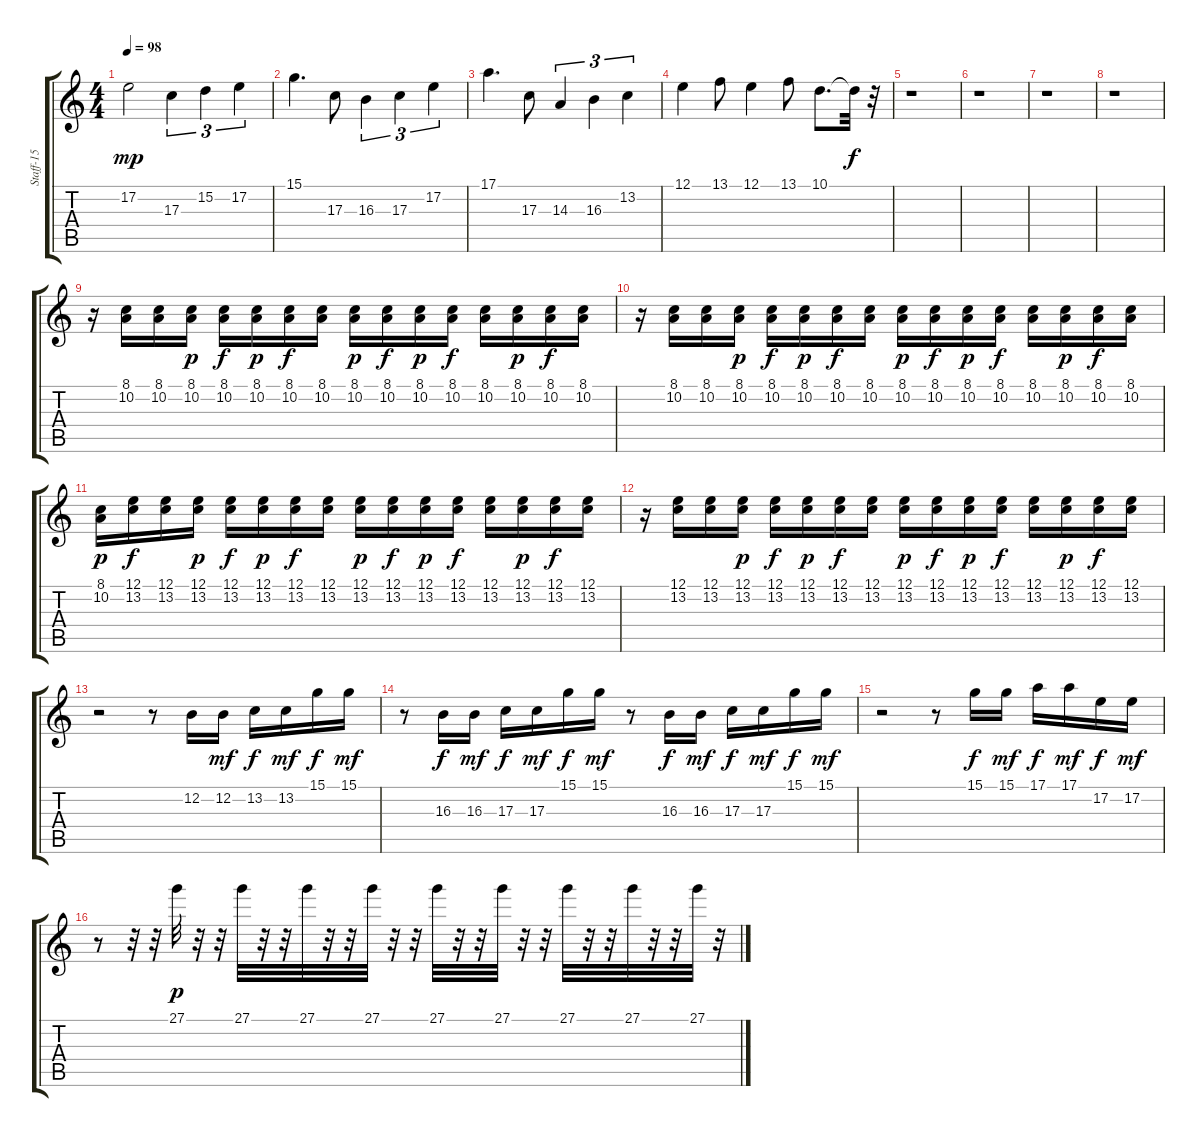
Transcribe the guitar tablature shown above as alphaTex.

\track ("Staff-15" "Staff-15") {instrument electricpiano1}
\staff {score tabs}
\tuning (E4 B3 G3 D3 A2 E2) {hide}
\ts (4 4)
\tempo 98
\clef g2
\ks c
17.2.2{dy mp} 17.3.4{tu (3 2)} 15.2.4{tu (3 2)} 17.2.4{tu (3 2)} |
15.1.4{d} 17.3.8{instrument sopranosax} 16.3.4{tu (3 2)} 17.3.4{tu (3 2)} 17.2.4{tu (3 2)} |
17.1.4{d} 17.3.8{instrument baritonesax} 14.3.4{tu (3 2)} 16.3.4{tu (3 2)} 13.2.4{tu (3 2)} |
12.1.4 13.1.8{volume 12} 12.1.4{volume 12} 13.1.8{volume 9} 10.1.8{d volume 8} 10.1{t}.32{dy f} r.32 |
r.1 |
r.1 |
r.1 |
r.1 |
r.16 (8.1 10.2).16{volume 10 instrument electricpiano1} (8.1 10.2).16 (8.1 10.2).16{dy p volume 10} (8.1 10.2).16{dy f volume 10} (8.1 10.2).16{dy p volume 10} (8.1 10.2).16{dy f volume 10} (8.1 10.2).16{volume 9} (8.1 10.2).16{dy p volume 9} (8.1 10.2).16{dy f volume 9} (8.1 10.2).16{dy p volume 9} (8.1 10.2).16{dy f volume 9} (8.1 10.2).16{volume 9} (8.1 10.2).16{dy p volume 9} (8.1 10.2).16{dy f volume 8} (8.1 10.2).16{volume 8} |
r.16 (8.1 10.2).16{volume 8} (8.1 10.2).16{volume 8} (8.1 10.2).16{dy p volume 8} (8.1 10.2).16{dy f volume 8} (8.1 10.2).16{dy p volume 7} (8.1 10.2).16{dy f volume 7} (8.1 10.2).16{volume 7} (8.1 10.2).16{dy p volume 7} (8.1 10.2).16{dy f volume 7} (8.1 10.2).16{dy p volume 6} (8.1 10.2).16{dy f volume 6} (8.1 10.2).16{volume 6} (8.1 10.2).16{dy p volume 6} (8.1 10.2).16{dy f volume 6} (8.1 10.2).16{volume 6} |
(8.1 10.2).16{dy p volume 5} (12.1 13.2).16{dy f volume 5} (12.1 13.2).16{volume 5} (12.1 13.2).16{dy p volume 5} (12.1 13.2).16{dy f volume 6} (12.1 13.2).16{dy p volume 6} (12.1 13.2).16{dy f volume 6} (12.1 13.2).16{volume 6} (12.1 13.2).16{dy p volume 6} (12.1 13.2).16{dy f volume 6} (12.1 13.2).16{dy p volume 7} (12.1 13.2).16{dy f volume 7} (12.1 13.2).16{volume 7} (12.1 13.2).16{dy p volume 7} (12.1 13.2).16{dy f volume 8} (12.1 13.2).16{volume 8} |
r.16 (12.1 13.2).16{volume 8} (12.1 13.2).16 (12.1 13.2).16{dy p volume 8} (12.1 13.2).16{dy f volume 8} (12.1 13.2).16{dy p volume 8} (12.1 13.2).16{dy f volume 9} (12.1 13.2).16{volume 9} (12.1 13.2).16{dy p volume 9} (12.1 13.2).16{dy f volume 9} (12.1 13.2).16{dy p volume 9} (12.1 13.2).16{dy f volume 9} (12.1 13.2).16{volume 9} (12.1 13.2).16{dy p volume 10} (12.1 13.2).16{dy f volume 10} (12.1 13.2).16{volume 10} |
r.2 r.8 12.2.16{volume 12 instrument acousticgrandpiano} 12.2.16{dy mf} 13.2.16{dy f} 13.2.16{dy mf} 15.1.16{dy f} 15.1.16{dy mf} |
r.8 16.3.16{dy f volume 9} 16.3.16{dy mf} 17.3.16{dy f} 17.3.16{dy mf} 15.1.16{dy f} 15.1.16{dy mf} r.8 16.3.16{dy f volume 5} 16.3.16{dy mf} 17.3.16{dy f} 17.3.16{dy mf} 15.1.16{dy f} 15.1.16{dy mf} |
r.2 r.8 15.1.16{dy f volume 12} 15.1.16{dy mf} 17.1.16{dy f} 17.1.16{dy mf} 17.2.16{dy f} 17.2.16{dy mf} |
r.8 r.32{volume 8 instrument baritonesax} r.32{volume 8} 27.1.32{dy p volume 8} r.32{volume 7} r.32{volume 7} 27.1.32{volume 7} r.32{volume 6} r.32{volume 6} 27.1.32{volume 6} r.32{volume 6} r.32{volume 6} 27.1.32{volume 5} r.32{volume 5} r.32{volume 5} 27.1.32{volume 4} r.32{volume 4} r.32{volume 4} 27.1.32{volume 4} r.32{volume 4} r.32{volume 3} 27.1.32{volume 3} r.32{volume 3} r.32{volume 2} 27.1.32{volume 2} r.32{volume 2} r.32{volume 2} 27.1.32{volume 2} r.32{volume 1}
